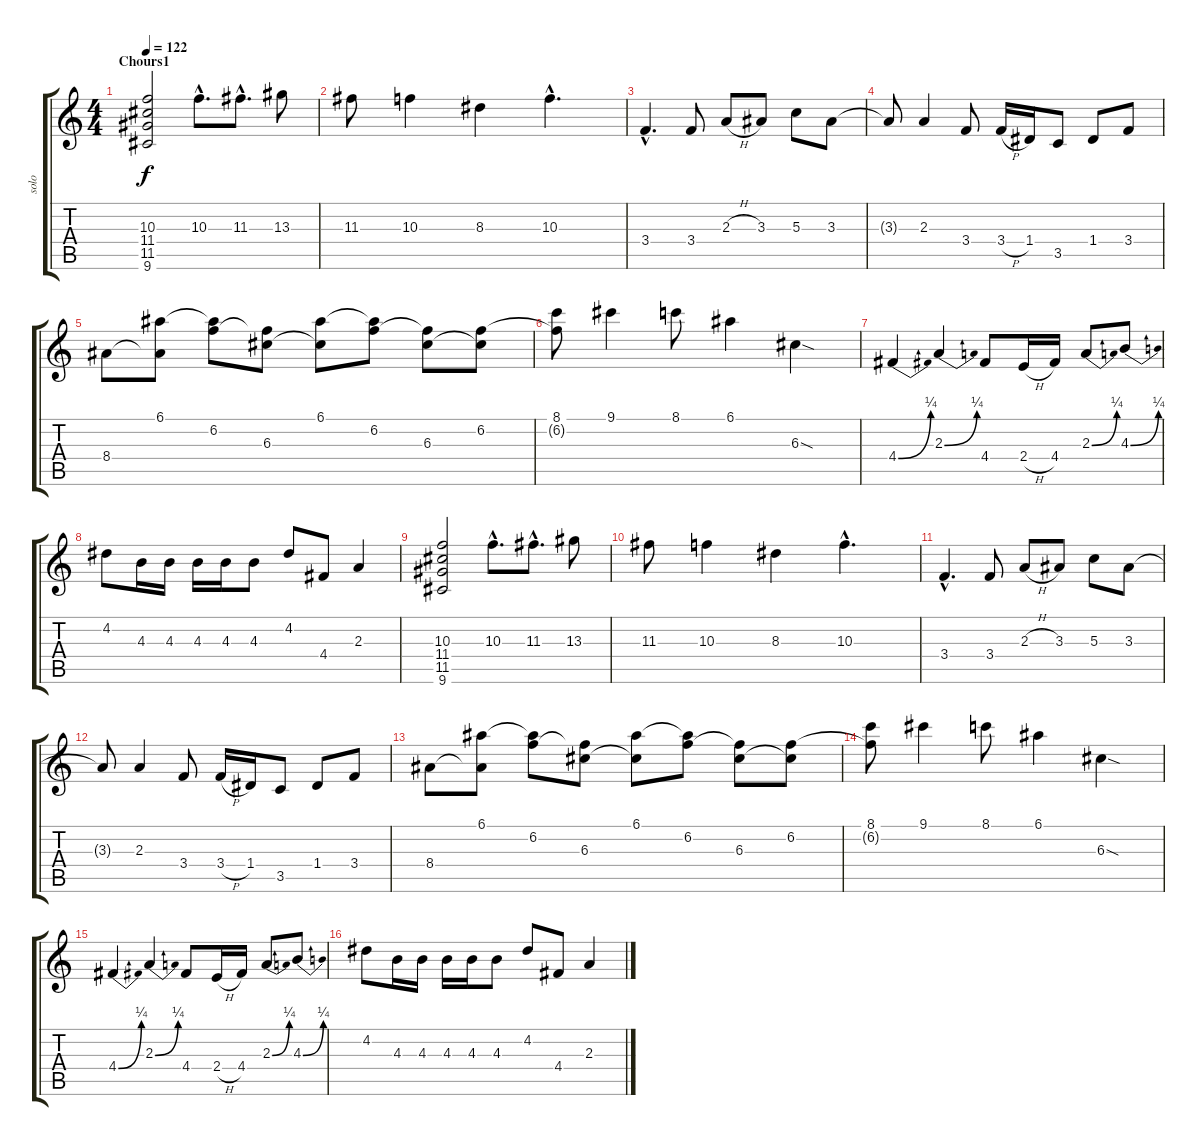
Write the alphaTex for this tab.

\track ("solo" "solo") {instrument overdrivenguitar}
\staff {score tabs}
\tuning (E4 B3 G3 D3 A2 E2) {hide}
\ts (4 4)
\section ("" "Chours1")
\tempo 122
\clef g2
\ks c
(10.3 11.4 11.5 9.6).2{dy f volume 13} 10.3{hac}.8{d} 11.3{hac}.8{d} 13.3.8 |
11.3.8 10.3.4 8.3.4 10.3{hac}.4{d} |
3.4{hac}.4{d} 3.4.8 2.3{h}.8 3.3.8 5.3.8 3.3.8 |
3.3{t}.8 2.3.4 3.4.8 3.4{h}.16 1.4.16 3.5.8 1.4.8 3.4.8 |
8.4.8 (6.1 8.4{t}).8 (6.1{t} 6.2).8 (6.2{t} 6.3).8 (6.1 6.3{t}).8 (6.1{t} 6.2).8 (6.2{t} 6.3).8 (6.2 6.3{t}).8 |
(8.1 6.2{t}).8 9.1.4 8.1.8 6.1.4 6.3{sod}.4 |
4.4{be (bend 0 0 60 1)}.4 2.3{be (bend 0 0 60 1)}.4 4.4.8 2.4{h}.16 4.4.16 2.3{be (bend 0 0 60 1)}.8 4.3{be (bend 0 0 60 1)}.8 |
4.2.8 4.3.16 4.3.16 4.3.16 4.3.16 4.3.8 4.2.8 4.4.8 2.3.4 |
(10.3 11.4 11.5 9.6).2 10.3{hac}.8{d} 11.3{hac}.8{d} 13.3.8 |
11.3.8 10.3.4 8.3.4 10.3{hac}.4{d} |
3.4{hac}.4{d} 3.4.8 2.3{h}.8 3.3.8 5.3.8 3.3.8 |
3.3{t}.8 2.3.4 3.4.8 3.4{h}.16 1.4.16 3.5.8 1.4.8 3.4.8 |
8.4.8 (6.1 8.4{t}).8 (6.1{t} 6.2).8 (6.2{t} 6.3).8 (6.1 6.3{t}).8 (6.1{t} 6.2).8 (6.2{t} 6.3).8 (6.2 6.3{t}).8 |
(8.1 6.2{t}).8 9.1.4 8.1.8 6.1.4 6.3{sod}.4 |
4.4{be (bend 0 0 60 1)}.4 2.3{be (bend 0 0 60 1)}.4 4.4.8 2.4{h}.16 4.4.16 2.3{be (bend 0 0 60 1)}.8 4.3{be (bend 0 0 60 1)}.8 |
4.2.8 4.3.16 4.3.16 4.3.16 4.3.16 4.3.8 4.2.8 4.4.8 2.3.4
